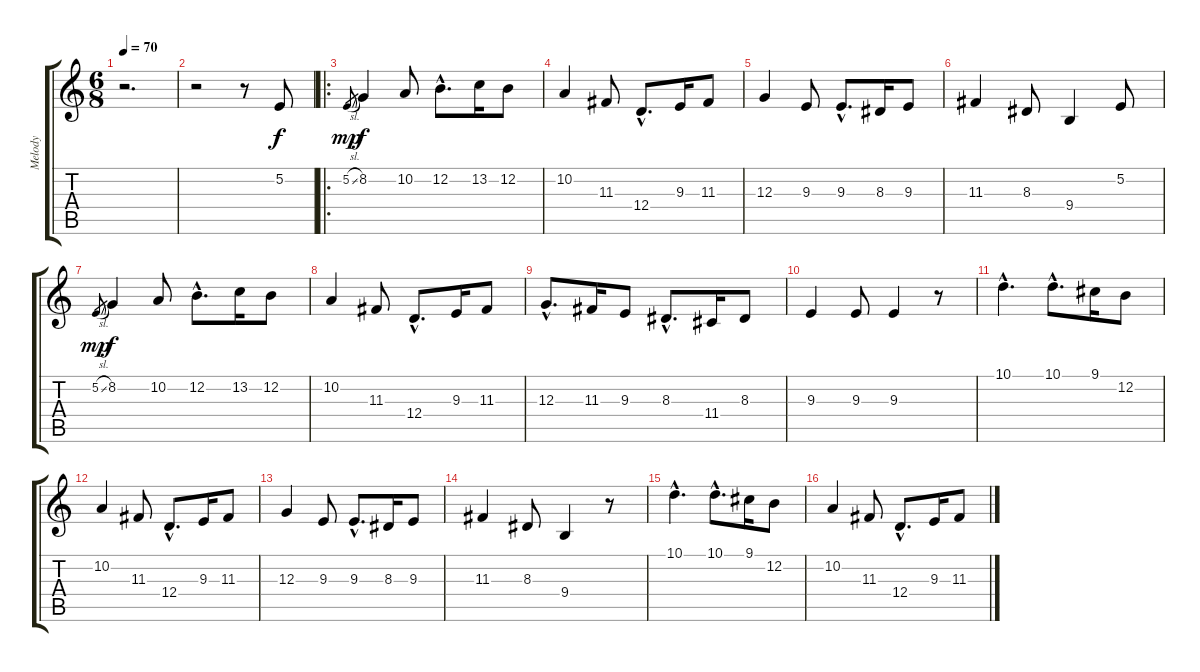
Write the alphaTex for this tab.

\track ("Melody" "Melody") {instrument flute}
\staff {score tabs}
\tuning (E4 B3 G3 D3 A2 E2) {hide}
\ts (6 8)
\tempo 70
\clef g2
\ks c
r.2{d dy f instrument flute} |
r.2 r.8 5.2.8 |
\ro
5.2{sl}.8{gr dy mp} 8.2.4{dy f} 10.2.8 12.2{hac}.8{d} 13.2.16 12.2.8 |
10.2.4 11.3.8 12.4{hac}.8{d} 9.3.16 11.3.8 |
12.3.4 9.3.8 9.3{hac}.8{d} 8.3.16 9.3.8 |
11.3.4 8.3.8 9.4.4 5.2.8 |
5.2{sl}.8{gr dy mp} 8.2.4{dy f} 10.2.8 12.2{hac}.8{d} 13.2.16 12.2.8 |
10.2.4 11.3.8 12.4{hac}.8{d} 9.3.16 11.3.8 |
12.3{hac}.8{d} 11.3.16 9.3.8 8.3{hac}.8{d} 11.4.16 8.3.8 |
9.3.4 9.3.8 9.3.4 r.8 |
10.1{hac}.4{d} 10.1{hac}.8{d} 9.1.16 12.2.8 |
10.2.4 11.3.8 12.4{hac}.8{d} 9.3.16 11.3.8 |
12.3.4 9.3.8 9.3{hac}.8{d} 8.3.16 9.3.8 |
11.3.4 8.3.8 9.4.4 r.8 |
10.1{hac}.4{d} 10.1{hac}.8{d} 9.1.16 12.2.8 |
10.2.4 11.3.8 12.4{hac}.8{d} 9.3.16 11.3.8
